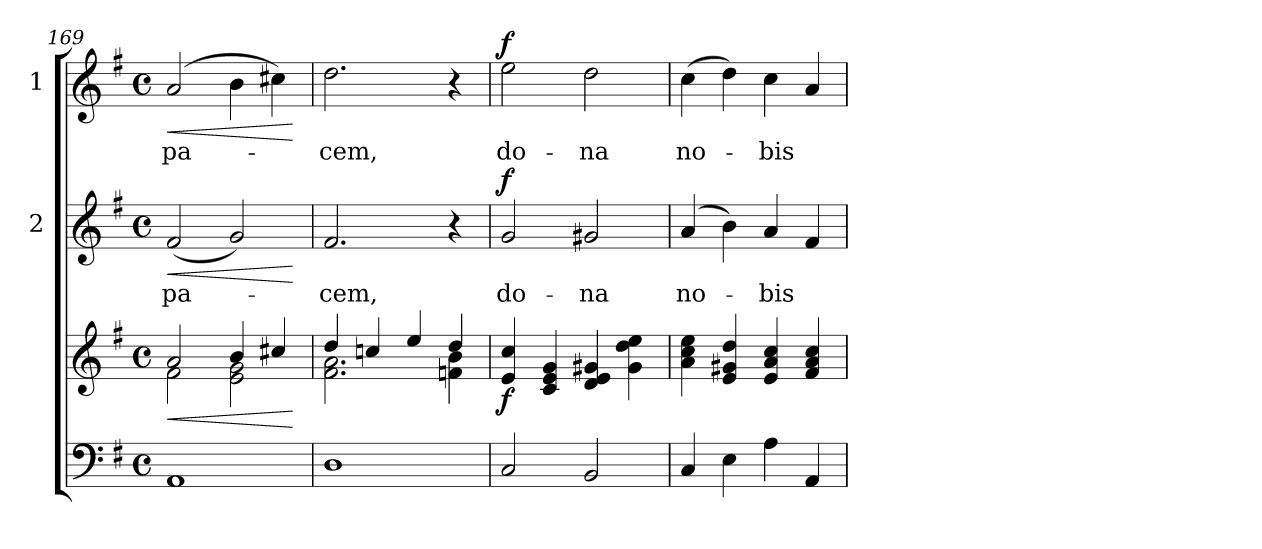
**kern	**kern	**dynam	**kern	**text	**dynam	**kern	**text	**dynam
*part3	*part3	*part3	*part2	*part2	*part2	*part1	*part1	*part1
*staff4	*staff3	*staff3/4	*staff2	*staff2	*staff2	*staff1	*staff1	*staff1
*	*	*	*I"2	*	*	*I"1	*	*
*clefF4	*clefG2	*	*clefG2	*	*	*clefG2	*	*
*	*	*	*ITrd7c12	*	*	*ITrd7c12	*	*
*k[f#]	*k[f#]	*	*k[f#]	*	*	*k[f#]	*	*
*G:	*G:	*	*G:	*	*	*G:	*	*
*M4/4	*M4/4	*	*M4/4	*	*	*M4/4	*	*
*met(c)	*met(c)	*	*met(c)	*	*	*met(c)	*	*
=169	=169	=169	=169	=169	=169	=169	=169	=169
!	!	!LO:HP:b	!	!LO:LY:b	!LO:HP:b	!	!LO:LY:b	!LO:HP:b
*	*^	*	*	*	*	*	*	*
1AA	2a/	2f#\	<	(<2F#/	pa-	<	(2A/	pa-	<
.	4b/	2e\ 2g\	.	2G/)	.	.	4B\	.	.
.	4cc#X/	.	.	.	.	.	4c#X\)	.	.
*	*v	*v	*	*	*	*	*	*	*
.	.	[	.	.	[	.	.	[
!!LO:PB:g=z
=170	=170	=170	=170	=170	=170	=170	=170	=170
*	*^	*	*	*	*	*	*	*
!	!	!	!	!	!LO:LY:b	!	!	!LO:LY:b	!
1D	4dd/	2.f#\ 2.a\	.	2.F#/	-cem,	.	2.d\	-cem,	.
.	4ccn/	.	.	.	.	.	.	.	.
.	4ee/	.	.	.	.	.	.	.	.
.	4dd/	4fn\ 4b\	.	4r	.	.	4r	.	.
=171	=171	=171	=171	=171	=171	=171	=171	=171	=171
!	!	!	!LO:DY:b	!	!LO:LY:b	!LO:DY:a	!	!LO:LY:b	!LO:DY:a
*	*v	*v	*	*	*	*	*	*	*
2C/	4e/ 4cc/	f	2G/	do-	f	2e\	do-	f
.	4c/ 4e/ 4g/	.	.	.	.	.	.	.
!	!	!	!	!LO:LY:b	!	!	!LO:LY:b	!
2BB/	4d/ 4e/ 4g#X/	.	2G#X/	-na	.	2d\	-na	.
.	4g#\ 4dd\ 4ee\	.	.	.	.	.	.	.
=172	=172	=172	=172	=172	=172	=172	=172	=172
!	!	!	!	!LO:LY:b	!	!	!LO:LY:b	!
4C/	4a\ 4cc\ 4ee\	.	(4A/	no-	.	(>4c\	no-	.
4E\	4e/ 4g#X/ 4dd/	.	4B\)	.	.	4d\)	.	.
!	!	!	!	!LO:LY:b	!	!	!LO:LY:b	!
4A\	4e/ 4a/ 4cc/	.	4A/	-bis	.	4c\	-bis	.
4AA/	4f#/ 4a/ 4cc/	.	4F#/	.	.	4A/	.	.
=	=	=	=	=	=	=	=	=
*-	*-	*-	*-	*-	*-	*-	*-	*-
